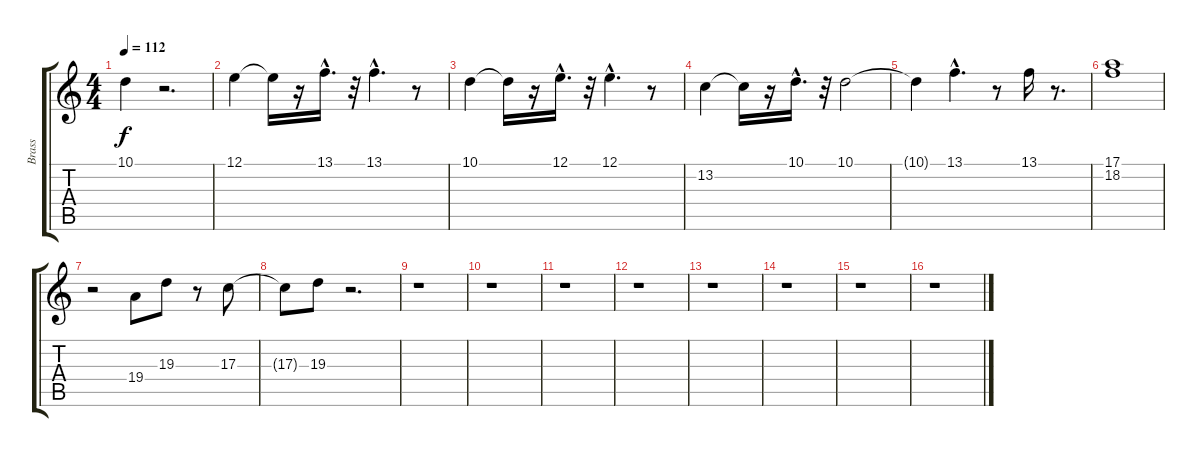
\track ("Brass" "Brass") {instrument brasssection}
\staff {score tabs}
\tuning (E4 B3 G3 D3 A2 E2) {hide}
\ts (4 4)
\tempo 112
\clef g2
\ks c
10.1{t}.4{dy f} r.2{d} |
12.1.4 12.1{t}.16 r.16 13.1{hac}.16{d} r.32 13.1{hac}.4{d} r.8 |
10.1.4 10.1{t}.16 r.16 12.1{hac}.16{d} r.32 12.1{hac}.4{d} r.8 |
13.2.4 13.2{t}.16 r.16 10.1{hac}.16{d} r.32 10.1.2 |
10.1{t}.4 13.1{hac}.4{d} r.8 13.1.16 r.8{d} |
(17.1 18.2).1 |
r.2 19.4.8 19.3.8 r.8 17.3.8 |
17.3{t}.8 19.3.8 r.2{d} |
r.1 |
r.1 |
r.1 |
r.1 |
r.1 |
r.1 |
r.1 |
r.1
